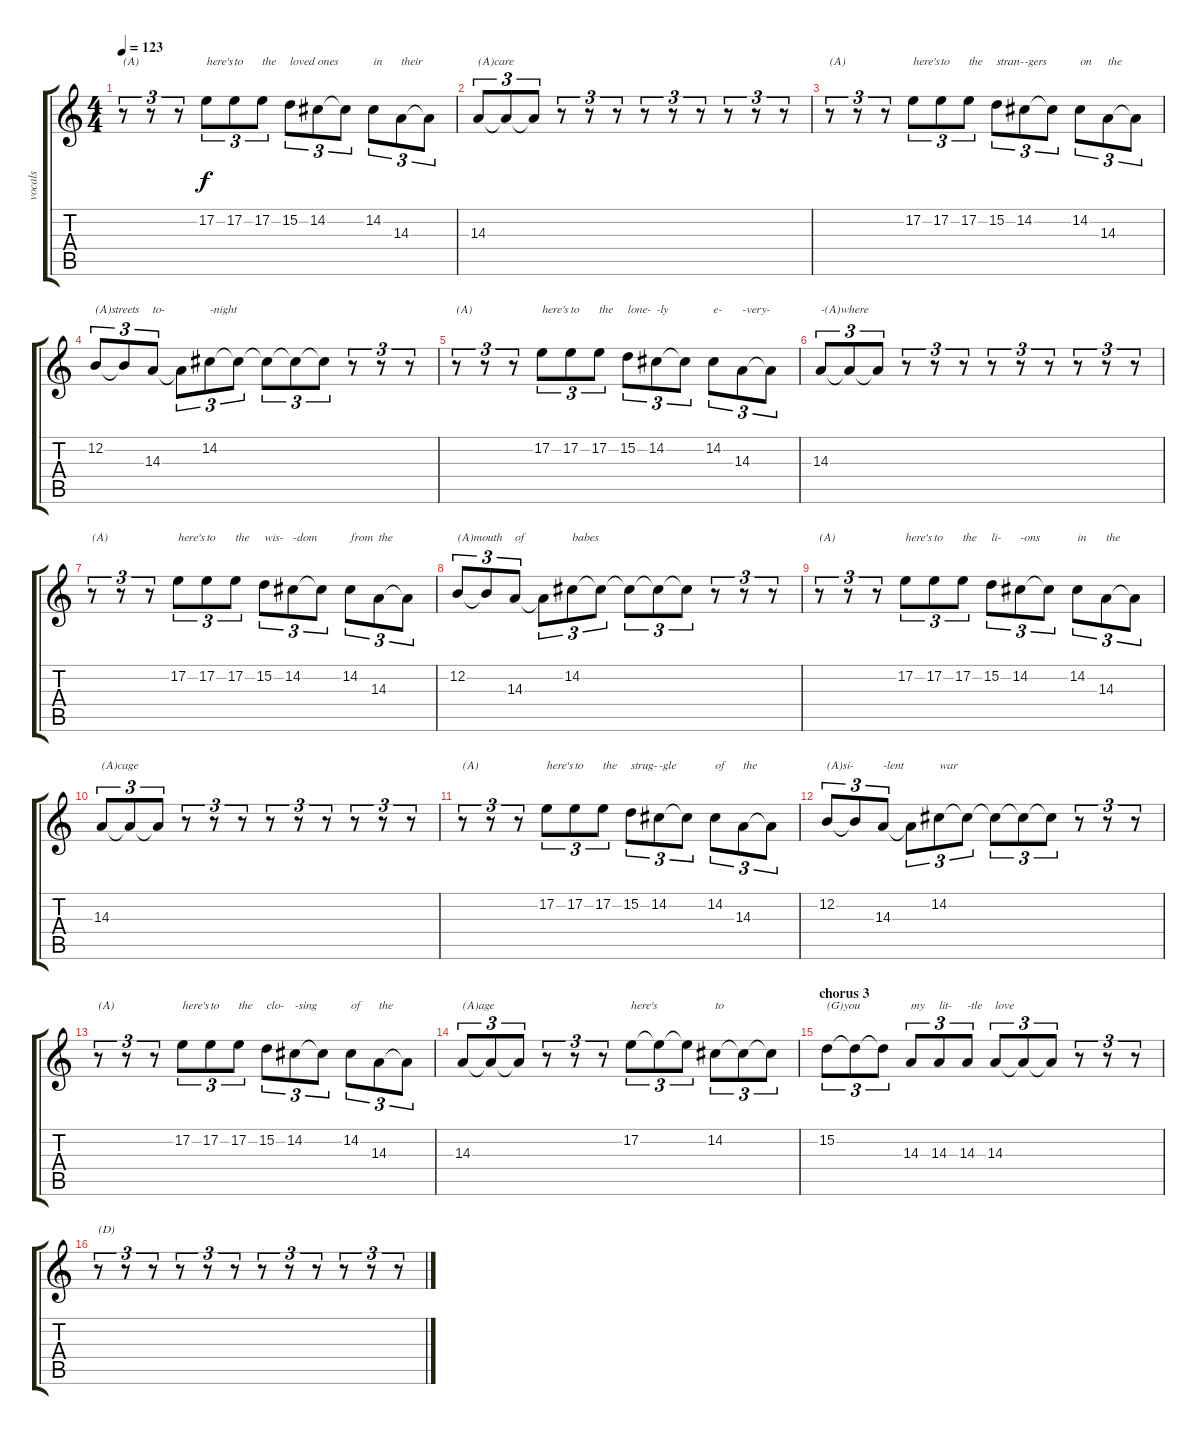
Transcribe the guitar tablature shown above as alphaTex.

\track ("vocals" "vocals") {instrument steeldrums}
\staff {score tabs}
\tuning (E4 B3 G3 D3 A2 E2) {hide}
\ts (4 4)
\tempo 123
\clef g2
\ks c
r.8{tu (3 2) txt "(A)" dy f} r.8{tu (3 2) txt ""} r.8{tu (3 2) txt ""} 17.2.8{tu (3 2) txt "here's"} 17.2.8{tu (3 2) txt "to"} 17.2.8{tu (3 2) txt "the"} 15.2.8{tu (3 2) txt "loved"} 14.2.8{tu (3 2) txt "ones"} 14.2{t}.8{tu (3 2) txt ""} 14.2.8{tu (3 2) txt "in"} 14.3.8{tu (3 2) txt "their"} 14.3{t}.8{tu (3 2)} |
14.3.8{tu (3 2) txt "(A)care"} 14.3{t}.8{tu (3 2) txt ""} 14.3{t}.8{tu (3 2) txt ""} r.8{tu (3 2) txt ""} r.8{tu (3 2) txt ""} r.8{tu (3 2) txt ""} r.8{tu (3 2) txt ""} r.8{tu (3 2) txt ""} r.8{tu (3 2) txt ""} r.8{tu (3 2) txt ""} r.8{tu (3 2) txt ""} r.8{tu (3 2)} |
r.8{tu (3 2) txt "(A)"} r.8{tu (3 2) txt ""} r.8{tu (3 2) txt ""} 17.2.8{tu (3 2) txt "here's"} 17.2.8{tu (3 2) txt "to"} 17.2.8{tu (3 2) txt "the"} 15.2.8{tu (3 2) txt "stran-"} 14.2.8{tu (3 2) txt "-gers"} 14.2{t}.8{tu (3 2) txt ""} 14.2.8{tu (3 2) txt "on"} 14.3.8{tu (3 2) txt "the"} 14.3{t}.8{tu (3 2)} |
12.2.8{tu (3 2) txt "(A)streets"} 12.2{t}.8{tu (3 2) txt ""} 14.3.8{tu (3 2) txt "to-"} 14.3{t}.8{tu (3 2) txt ""} 14.2.8{tu (3 2) txt "-night"} 14.2{t}.8{tu (3 2) txt ""} 14.2{t}.8{tu (3 2) txt ""} 14.2{t}.8{tu (3 2) txt ""} 14.2{t}.8{tu (3 2) txt ""} r.8{tu (3 2) txt ""} r.8{tu (3 2) txt ""} r.8{tu (3 2)} |
r.8{tu (3 2) txt "(A)"} r.8{tu (3 2) txt ""} r.8{tu (3 2) txt ""} 17.2.8{tu (3 2) txt "here's"} 17.2.8{tu (3 2) txt "to"} 17.2.8{tu (3 2) txt "the"} 15.2.8{tu (3 2) txt "lone-"} 14.2.8{tu (3 2) txt "-ly"} 14.2{t}.8{tu (3 2) txt ""} 14.2.8{tu (3 2) txt "e-"} 14.3.8{tu (3 2) txt "-very-"} 14.3{t}.8{tu (3 2)} |
14.3.8{tu (3 2) txt "-(A)where"} 14.3{t}.8{tu (3 2) txt ""} 14.3{t}.8{tu (3 2) txt ""} r.8{tu (3 2) txt ""} r.8{tu (3 2) txt ""} r.8{tu (3 2) txt ""} r.8{tu (3 2) txt ""} r.8{tu (3 2) txt ""} r.8{tu (3 2) txt ""} r.8{tu (3 2) txt ""} r.8{tu (3 2) txt ""} r.8{tu (3 2)} |
r.8{tu (3 2) txt "(A)"} r.8{tu (3 2) txt ""} r.8{tu (3 2) txt ""} 17.2.8{tu (3 2) txt "here's"} 17.2.8{tu (3 2) txt "to"} 17.2.8{tu (3 2) txt "the"} 15.2.8{tu (3 2) txt "wis-"} 14.2.8{tu (3 2) txt "-dom"} 14.2{t}.8{tu (3 2) txt ""} 14.2.8{tu (3 2) txt "from"} 14.3.8{tu (3 2) txt "the"} 14.3{t}.8{tu (3 2)} |
12.2.8{tu (3 2) txt "(A)mouth"} 12.2{t}.8{tu (3 2) txt ""} 14.3.8{tu (3 2) txt "of"} 14.3{t}.8{tu (3 2) txt ""} 14.2.8{tu (3 2) txt "babes"} 14.2{t}.8{tu (3 2) txt ""} 14.2{t}.8{tu (3 2) txt ""} 14.2{t}.8{tu (3 2) txt ""} 14.2{t}.8{tu (3 2) txt ""} r.8{tu (3 2) txt ""} r.8{tu (3 2) txt ""} r.8{tu (3 2)} |
r.8{tu (3 2) txt "(A)"} r.8{tu (3 2) txt ""} r.8{tu (3 2) txt ""} 17.2.8{tu (3 2) txt "here's"} 17.2.8{tu (3 2) txt "to"} 17.2.8{tu (3 2) txt "the"} 15.2.8{tu (3 2) txt "li-"} 14.2.8{tu (3 2) txt "-ons"} 14.2{t}.8{tu (3 2) txt ""} 14.2.8{tu (3 2) txt "in"} 14.3.8{tu (3 2) txt "the"} 14.3{t}.8{tu (3 2)} |
14.3.8{tu (3 2) txt "(A)cage"} 14.3{t}.8{tu (3 2) txt ""} 14.3{t}.8{tu (3 2) txt ""} r.8{tu (3 2) txt ""} r.8{tu (3 2) txt ""} r.8{tu (3 2) txt ""} r.8{tu (3 2) txt ""} r.8{tu (3 2) txt ""} r.8{tu (3 2) txt ""} r.8{tu (3 2) txt ""} r.8{tu (3 2) txt ""} r.8{tu (3 2)} |
r.8{tu (3 2) txt "(A)"} r.8{tu (3 2) txt ""} r.8{tu (3 2) txt ""} 17.2.8{tu (3 2) txt "here's"} 17.2.8{tu (3 2) txt "to"} 17.2.8{tu (3 2) txt "the"} 15.2.8{tu (3 2) txt "strug-"} 14.2.8{tu (3 2) txt "-gle"} 14.2{t}.8{tu (3 2) txt ""} 14.2.8{tu (3 2) txt "of"} 14.3.8{tu (3 2) txt "the"} 14.3{t}.8{tu (3 2)} |
12.2.8{tu (3 2) txt "(A)si-"} 12.2{t}.8{tu (3 2) txt ""} 14.3.8{tu (3 2) txt "-lent"} 14.3{t}.8{tu (3 2) txt ""} 14.2.8{tu (3 2) txt "war"} 14.2{t}.8{tu (3 2) txt ""} 14.2{t}.8{tu (3 2) txt ""} 14.2{t}.8{tu (3 2) txt ""} 14.2{t}.8{tu (3 2) txt ""} r.8{tu (3 2) txt ""} r.8{tu (3 2) txt ""} r.8{tu (3 2)} |
r.8{tu (3 2) txt "(A)"} r.8{tu (3 2) txt ""} r.8{tu (3 2) txt ""} 17.2.8{tu (3 2) txt "here's"} 17.2.8{tu (3 2) txt "to"} 17.2.8{tu (3 2) txt "the"} 15.2.8{tu (3 2) txt "clo-"} 14.2.8{tu (3 2) txt "-sing"} 14.2{t}.8{tu (3 2) txt ""} 14.2.8{tu (3 2) txt "of"} 14.3.8{tu (3 2) txt "the"} 14.3{t}.8{tu (3 2)} |
14.3.8{tu (3 2) txt "(A)age"} 14.3{t}.8{tu (3 2) txt ""} 14.3{t}.8{tu (3 2) txt ""} r.8{tu (3 2) txt ""} r.8{tu (3 2) txt ""} r.8{tu (3 2) txt ""} 17.2.8{tu (3 2) txt "here's "} 17.2{t}.8{tu (3 2) txt ""} 17.2{t}.8{tu (3 2) txt ""} 14.2.8{tu (3 2) txt "to"} 14.2{t}.8{tu (3 2) txt ""} 14.2{t}.8{tu (3 2)} |
\section ("" "chorus 3")
15.2.8{tu (3 2) txt "(G)you"} 15.2{t}.8{tu (3 2) txt ""} 15.2{t}.8{tu (3 2)} 14.3.8{tu (3 2) txt "my"} 14.3.8{tu (3 2) txt "lit-"} 14.3.8{tu (3 2) txt "-tle"} 14.3.8{tu (3 2) txt "love"} 14.3{t}.8{tu (3 2) txt ""} 14.3{t}.8{tu (3 2) txt ""} r.8{tu (3 2) txt ""} r.8{tu (3 2) txt ""} r.8{tu (3 2)} |
r.8{tu (3 2) txt "(D)"} r.8{tu (3 2) txt ""} r.8{tu (3 2) txt ""} r.8{tu (3 2) txt ""} r.8{tu (3 2) txt ""} r.8{tu (3 2) txt ""} r.8{tu (3 2) txt ""} r.8{tu (3 2) txt ""} r.8{tu (3 2) txt ""} r.8{tu (3 2) txt ""} r.8{tu (3 2) txt ""} r.8{tu (3 2) txt ""}
